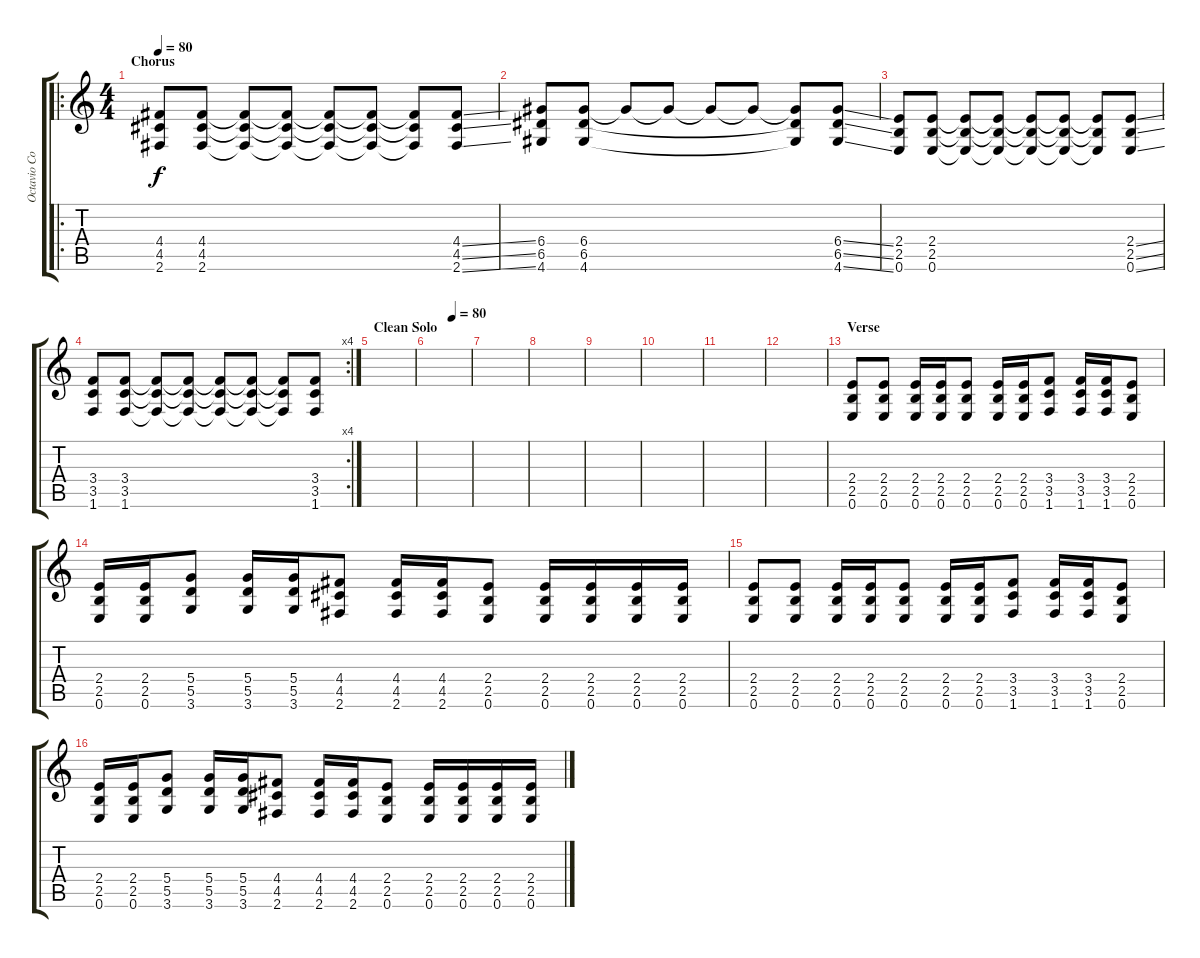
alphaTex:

\track ("Octavio Coronado" "Octavio Co") {instrument distortionguitar}
\staff {score tabs}
\tuning (E4 B3 G3 D3 A2 E2) {hide}
\ro
\ts (4 4)
\section ("" "Chorus")
\tempo 80
\clef g2
\ks c
(4.4 4.5 2.6).8{dy f} (4.4 4.5 2.6).8 (4.4{t} 4.5{t} 2.6{t}).8 (4.4{t} 4.5{t} 2.6{t}).8 (4.4{t} 4.5{t} 2.6{t}).8 (4.4{t} 4.5{t} 2.6{t}).8 (4.4{t} 4.5{t} 2.6{t}).8 (4.4{ss} 4.5{ss} 2.6{ss}).8 |
(6.4 6.5 4.6).8 (6.4 6.5 4.6).8 6.4{t}.8 6.4{t}.8 6.4{t}.8 6.4{t}.8 (6.4{t} 6.5{t} 4.6{t}).8 (6.4{ss} 6.5{ss} 4.6{ss}).8 |
(2.4 2.5 0.6).8 (2.4 2.5 0.6).8 (2.4{t} 2.5{t} 0.6{t}).8 (2.4{t} 2.5{t} 0.6{t}).8 (2.4{t} 2.5{t} 0.6{t}).8 (2.4{t} 2.5{t} 0.6{t}).8 (2.4{t} 2.5{t} 0.6{t}).8 (2.4{ss} 2.5{ss} 0.6{ss}).8 |
\rc 4
(3.4 3.5 1.6).8 (3.4 3.5 1.6).8 (3.4{t} 3.5{t} 1.6{t}).8 (3.4{t} 3.5{t} 1.6{t}).8 (3.4{t} 3.5{t} 1.6{t}).8 (3.4{t} 3.5{t} 1.6{t}).8 (3.4{t} 3.5{t} 1.6{t}).8 (3.4 3.5 1.6).8 |
\section ("" "Clean Solo")
|
\tempo (80 0.5625)
|
|
|
|
|
|
|
\section ("" "Verse")
(2.4 2.5 0.6).8 (2.4 2.5 0.6).8 (2.4 2.5 0.6).16 (2.4 2.5 0.6).16 (2.4 2.5 0.6).8 (2.4 2.5 0.6).16 (2.4 2.5 0.6).16 (3.4 3.5 1.6).8 (3.4 3.5 1.6).16 (3.4 3.5 1.6).16 (2.4 2.5 0.6).8 |
(2.4 2.5 0.6).16 (2.4 2.5 0.6).16 (5.4 5.5 3.6).8 (5.4 5.5 3.6).16 (5.4 5.5 3.6).16 (4.4 4.5 2.6).8 (4.4 4.5 2.6).16 (4.4 4.5 2.6).16 (2.4 2.5 0.6).8 (2.4 2.5 0.6).16 (2.4 2.5 0.6).16 (2.4 2.5 0.6).16 (2.4 2.5 0.6).16 |
(2.4 2.5 0.6).8 (2.4 2.5 0.6).8 (2.4 2.5 0.6).16 (2.4 2.5 0.6).16 (2.4 2.5 0.6).8 (2.4 2.5 0.6).16 (2.4 2.5 0.6).16 (3.4 3.5 1.6).8 (3.4 3.5 1.6).16 (3.4 3.5 1.6).16 (2.4 2.5 0.6).8 |
(2.4 2.5 0.6).16 (2.4 2.5 0.6).16 (5.4 5.5 3.6).8 (5.4 5.5 3.6).16 (5.4 5.5 3.6).16 (4.4 4.5 2.6).8 (4.4 4.5 2.6).16 (4.4 4.5 2.6).16 (2.4 2.5 0.6).8 (2.4 2.5 0.6).16 (2.4 2.5 0.6).16 (2.4 2.5 0.6).16 (2.4 2.5 0.6).16
